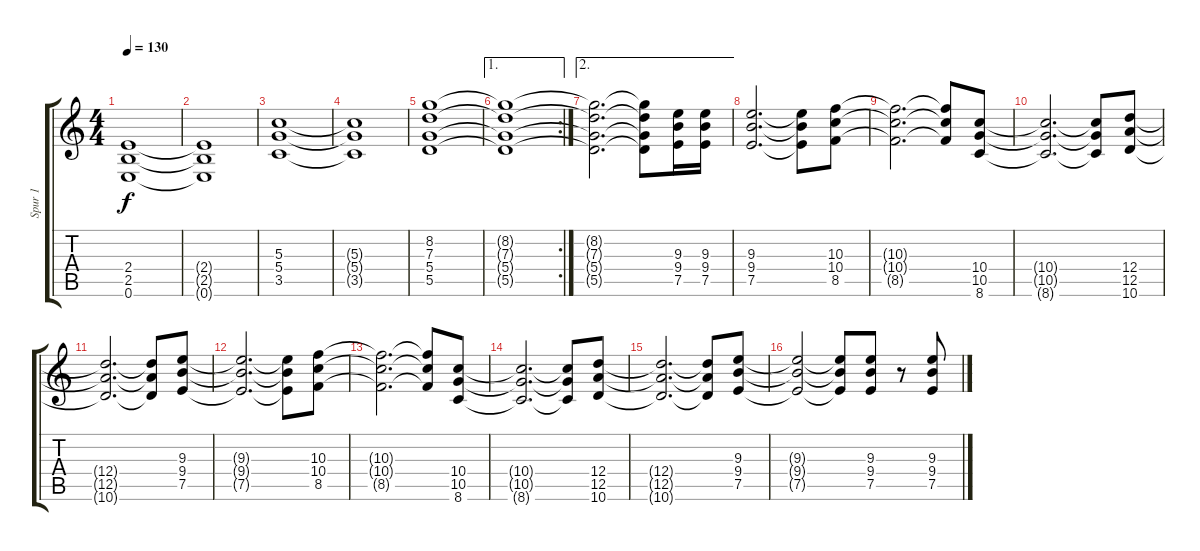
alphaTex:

\track ("Spur 1" "Spur 1") {instrument distortionguitar}
\staff {score tabs}
\tuning (E4 B3 G3 D3 A2 E2) {hide}
\ts (4 4)
\tempo 130
\clef g2
\ks c
(2.4 2.5 0.6).1{dy f} |
(2.4{t} 2.5{t} 0.6{t}).1 |
(5.3 5.4 3.5).1 |
(5.3{t} 5.4{t} 3.5{t}).1 |
(8.2 7.3 5.4 5.5).1 |
\ae 1
\rc 2
(8.2{t} 7.3{t} 5.4{t} 5.5{t}).1 |
\ae 2
(8.2{t} 7.3{t} 5.4{t} 5.5{t}).2{d} (8.2{t} 7.3{t} 5.4{t} 5.5{t}).8 (9.3 9.4 7.5).16 (9.3 9.4 7.5).16 |
(9.3 9.4 7.5).2{d} (9.3{t} 9.4{t} 7.5{t}).8 (10.3 10.4 8.5).8 |
(10.3{t} 10.4{t} 8.5{t}).2{d} (10.3{t} 10.4{t} 8.5{t}).8 (10.4 10.5 8.6).8 |
(10.4{t} 10.5{t} 8.6{t}).2{d} (10.4{t} 10.5{t} 8.6{t}).8 (12.4 12.5 10.6).8 |
(12.4{t} 12.5{t} 10.6{t}).2{d} (12.4{t} 12.5{t} 10.6{t}).8 (9.3 9.4 7.5).8 |
(9.3{t} 9.4{t} 7.5{t}).2{d} (9.3{t} 9.4{t} 7.5{t}).8 (10.3 10.4 8.5).8 |
(10.3{t} 10.4{t} 8.5{t}).2{d} (10.3{t} 10.4{t} 8.5{t}).8 (10.4 10.5 8.6).8 |
(10.4{t} 10.5{t} 8.6{t}).2{d} (10.4{t} 10.5{t} 8.6{t}).8 (12.4 12.5 10.6).8 |
(12.4{t} 12.5{t} 10.6{t}).2{d} (12.4{t} 12.5{t} 10.6{t}).8 (9.3 9.4 7.5).8 |
(9.3{t} 9.4{t} 7.5{t}).2 (9.3{t} 9.4{t} 7.5{t}).8 (9.3 9.4 7.5).8 r.8 (9.3 9.4 7.5).8
